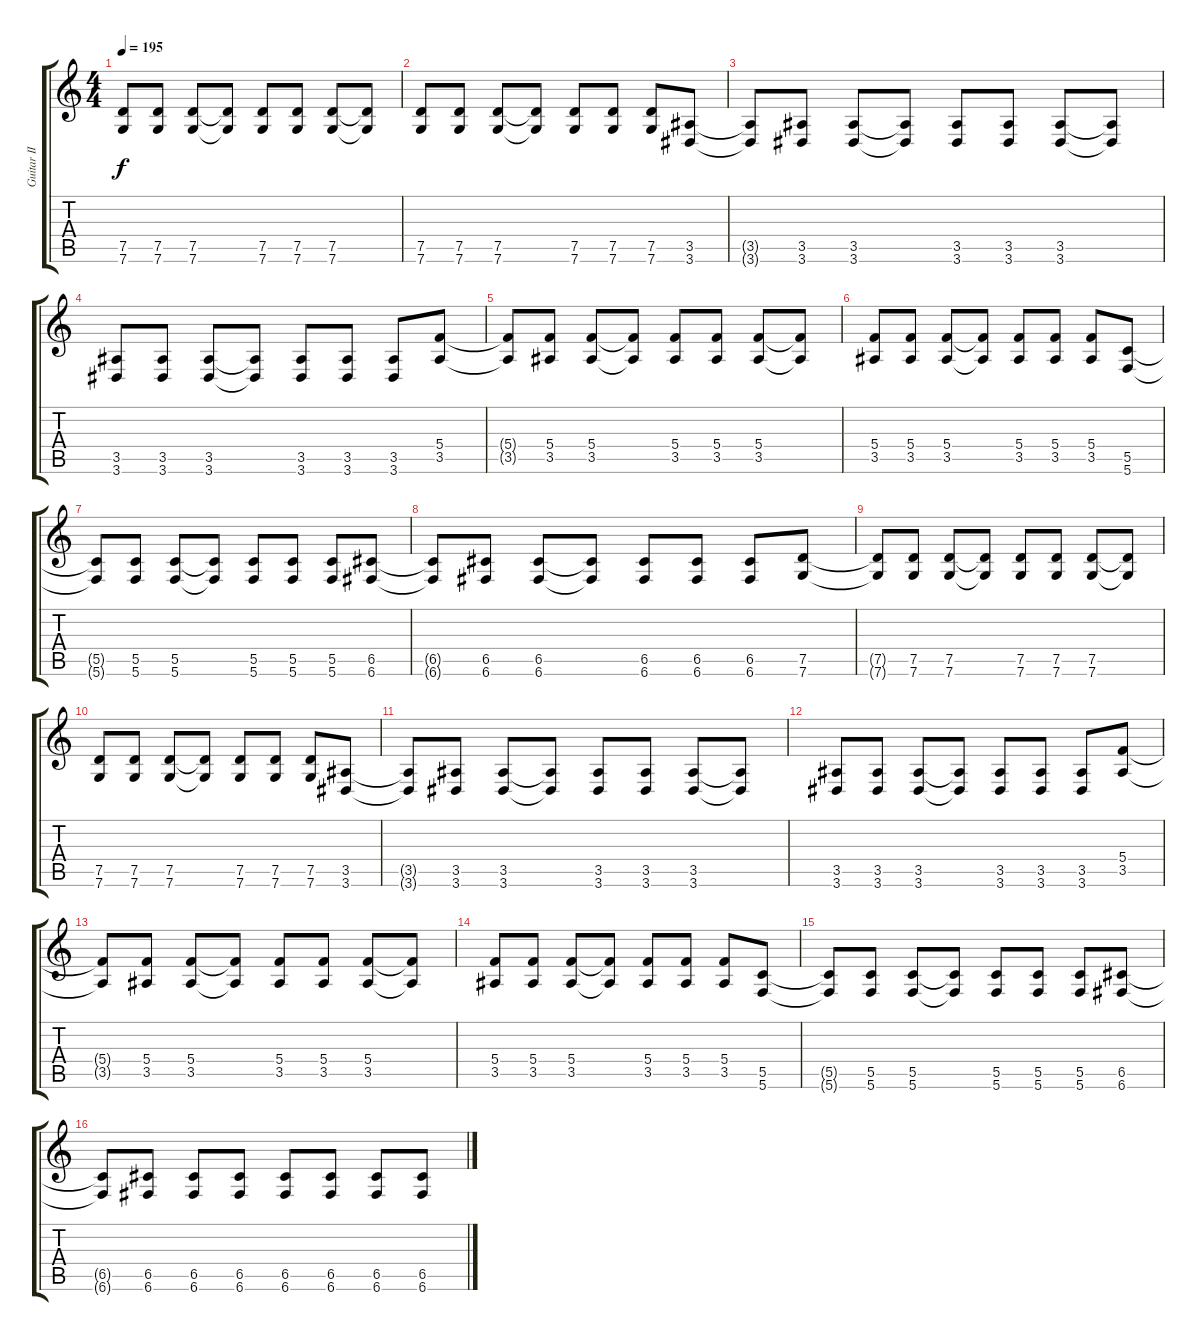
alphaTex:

\track ("Guitar II" "Guitar II") {instrument overdrivenguitar}
\staff {score tabs}
\tuning (D4 A3 F3 C3 G2 C2) {hide}
\ts (4 4)
\tempo 195
\clef g2
\ks c
(7.5{t} 7.6{t}).8{dy f} (7.5 7.6).8 (7.5 7.6).8 (7.5{t} 7.6{t}).8 (7.5 7.6).8 (7.5 7.6).8 (7.5 7.6).8 (7.5{t} 7.6{t}).8 |
(7.5 7.6).8 (7.5 7.6).8 (7.5 7.6).8 (7.5{t} 7.6{t}).8 (7.5 7.6).8 (7.5 7.6).8 (7.5 7.6).8 (3.5 3.6).8 |
(3.5{t} 3.6{t}).8 (3.5 3.6).8 (3.5 3.6).8 (3.5{t} 3.6{t}).8 (3.5 3.6).8 (3.5 3.6).8 (3.5 3.6).8 (3.5{t} 3.6{t}).8 |
(3.5 3.6).8 (3.5 3.6).8 (3.5 3.6).8 (3.5{t} 3.6{t}).8 (3.5 3.6).8 (3.5 3.6).8 (3.5 3.6).8 (5.4 3.5).8 |
(5.4{t} 3.5{t}).8 (5.4 3.5).8 (5.4 3.5).8 (5.4{t} 3.5{t}).8 (5.4 3.5).8 (5.4 3.5).8 (5.4 3.5).8 (5.4{t} 3.5{t}).8 |
(5.4 3.5).8 (5.4 3.5).8 (5.4 3.5).8 (5.4{t} 3.5{t}).8 (5.4 3.5).8 (5.4 3.5).8 (5.4 3.5).8 (5.5 5.6).8 |
(5.5{t} 5.6{t}).8 (5.5 5.6).8 (5.5 5.6).8 (5.5{t} 5.6{t}).8 (5.5 5.6).8 (5.5 5.6).8 (5.5 5.6).8 (6.5 6.6).8 |
(6.5{t} 6.6{t}).8 (6.5 6.6).8 (6.5 6.6).8 (6.5{t} 6.6{t}).8 (6.5 6.6).8 (6.5 6.6).8 (6.5 6.6).8 (7.5 7.6).8 |
(7.5{t} 7.6{t}).8 (7.5 7.6).8 (7.5 7.6).8 (7.5{t} 7.6{t}).8 (7.5 7.6).8 (7.5 7.6).8 (7.5 7.6).8 (7.5{t} 7.6{t}).8 |
(7.5 7.6).8 (7.5 7.6).8 (7.5 7.6).8 (7.5{t} 7.6{t}).8 (7.5 7.6).8 (7.5 7.6).8 (7.5 7.6).8 (3.5 3.6).8 |
(3.5{t} 3.6{t}).8 (3.5 3.6).8 (3.5 3.6).8 (3.5{t} 3.6{t}).8 (3.5 3.6).8 (3.5 3.6).8 (3.5 3.6).8 (3.5{t} 3.6{t}).8 |
(3.5 3.6).8 (3.5 3.6).8 (3.5 3.6).8 (3.5{t} 3.6{t}).8 (3.5 3.6).8 (3.5 3.6).8 (3.5 3.6).8 (5.4 3.5).8 |
(5.4{t} 3.5{t}).8 (5.4 3.5).8 (5.4 3.5).8 (5.4{t} 3.5{t}).8 (5.4 3.5).8 (5.4 3.5).8 (5.4 3.5).8 (5.4{t} 3.5{t}).8 |
(5.4 3.5).8 (5.4 3.5).8 (5.4 3.5).8 (5.4{t} 3.5{t}).8 (5.4 3.5).8 (5.4 3.5).8 (5.4 3.5).8 (5.5 5.6).8 |
(5.5{t} 5.6{t}).8 (5.5 5.6).8 (5.5 5.6).8 (5.5{t} 5.6{t}).8 (5.5 5.6).8 (5.5 5.6).8 (5.5 5.6).8 (6.5 6.6).8 |
(6.5{t} 6.6{t}).8 (6.5 6.6).8 (6.5 6.6).8 (6.5 6.6).8 (6.5 6.6).8 (6.5 6.6).8 (6.5 6.6).8 (6.5 6.6).8
